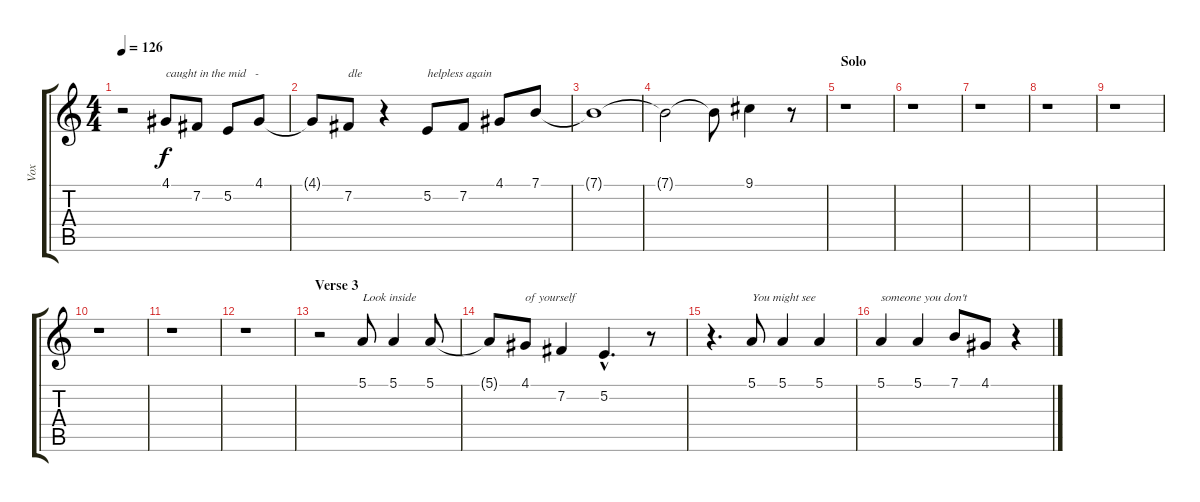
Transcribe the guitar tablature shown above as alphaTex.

\track ("Vox" "Vox") {instrument violin}
\staff {score tabs}
\tuning (E4 B3 G3 D3 A2 E2) {hide}
\ts (4 4)
\tempo 126
\clef g2
\ks c
r.2{dy f} 4.1.8{txt "caught in the mid   -"} 7.2.8 5.2.8 4.1.8 |
4.1{t}.8 7.2.8{txt "dle"} r.4 5.2.8{txt "helpless again"} 7.2.8 4.1.8 7.1.8 |
7.1{t}.1 |
7.1{t}.2 7.1{t}.8 9.1.4 r.8 |
\section ("" "Solo")
r.1 |
r.1 |
r.1 |
r.1 |
r.1 |
r.1 |
r.1 |
r.1 |
\section ("" "Verse 3")
r.2 5.1.8{txt "Look inside"} 5.1.4 5.1.8 |
5.1{t}.8 4.1.8{txt "of yourself"} 7.2.4 5.2{hac}.4{d} r.8 |
r.4{d} 5.1.8{txt "You might see"} 5.1.4 5.1.4 |
5.1.4{txt "someone you don't"} 5.1.4 7.1.8 4.1.8 r.4
